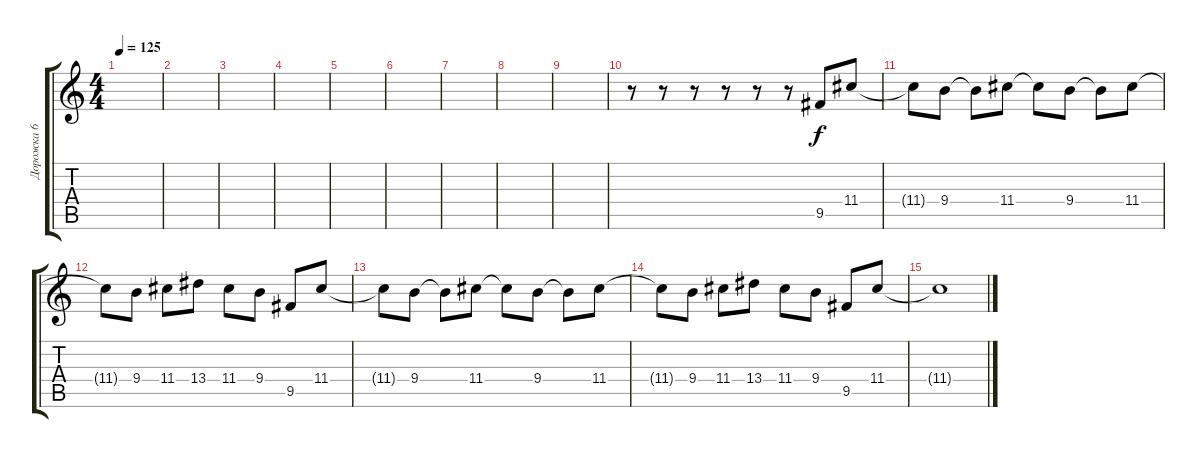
\track ("Дорожка 6" "Дорожка 6") {instrument distortionguitar}
\staff {score tabs}
\tuning (E4 B3 G3 D3 A2 E2) {hide}
\ts (4 4)
\tempo 125
\clef g2
\ks c
|
|
|
|
|
|
|
|
|
r.8 r.8 r.8 r.8 r.8 r.8 9.5.8 11.4.8 |
11.4{t}.8 9.4.8 9.4{t}.8 11.4.8 11.4{t}.8 9.4.8 9.4{t}.8 11.4.8 |
11.4{t}.8 9.4.8 11.4.8 13.4.8 11.4.8 9.4.8 9.5.8 11.4.8 |
11.4{t}.8 9.4.8 9.4{t}.8 11.4.8 11.4{t}.8 9.4.8 9.4{t}.8 11.4.8 |
11.4{t}.8 9.4.8 11.4.8 13.4.8 11.4.8 9.4.8 9.5.8 11.4.8 |
11.4{t}.1
